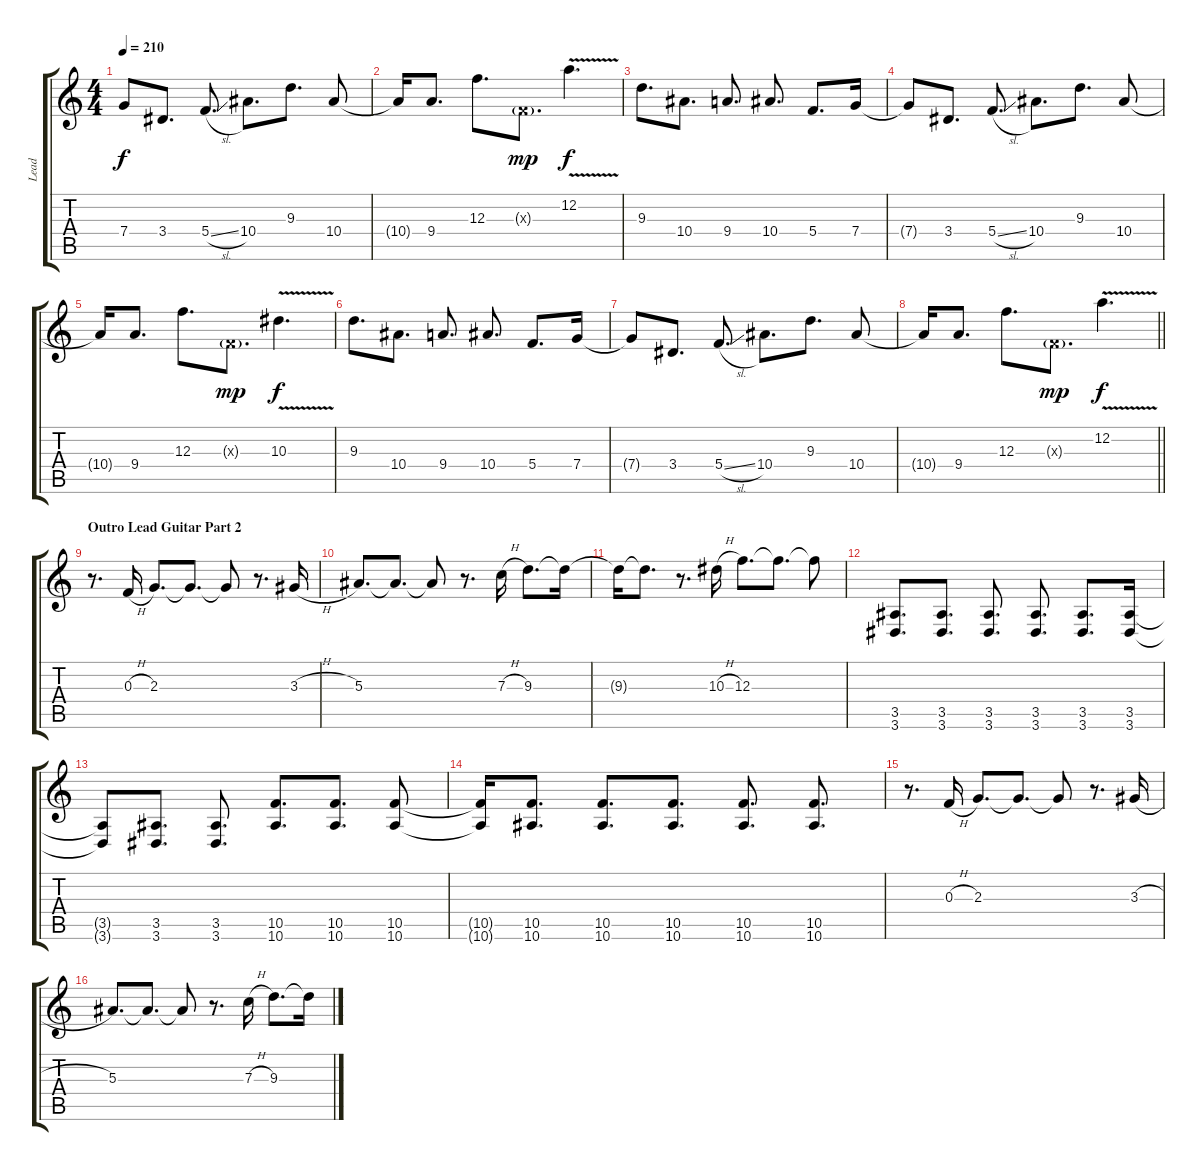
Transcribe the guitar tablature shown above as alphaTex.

\track ("Lead" "Lead") {instrument distortionguitar}
\staff {score tabs}
\tuning (D4 A3 F3 C3 G2 C2) {hide}
\ts (4 4)
\tempo 210
\clef g2
\ks c
7.4{t}.8{dy f} 3.4.8{d} 5.4{sl}.8{d} 10.4.8{d} 9.3.8{d} 10.4.8 |
10.4{t}.16 9.4.8{d} 12.3.8{d} 0.3{g x}.8{d dy mp} 12.2{v}.4{d dy f} |
9.3.8{d} 10.4.8{d} 9.4.8{d} 10.4.8{d} 5.4.8{d} 7.4.16 |
7.4{t}.8 3.4.8{d} 5.4{sl}.8{d} 10.4.8{d} 9.3.8{d} 10.4.8 |
10.4{t}.16 9.4.8{d} 12.3.8{d} 0.3{g x}.8{d dy mp} 10.3{v}.4{d dy f} |
9.3.8{d} 10.4.8{d} 9.4.8{d} 10.4.8{d} 5.4.8{d} 7.4.16 |
7.4{t}.8 3.4.8{d} 5.4{sl}.8{d} 10.4.8{d} 9.3.8{d} 10.4.8 |
\barLineRight lightlight
10.4{t}.16 9.4.8{d} 12.3.8{d} 0.3{g x}.8{d dy mp} 12.2{v}.4{d dy f} |
\section ("" "Outro Lead Guitar Part 2")
r.8{d} 0.3{h}.16 2.3.8{d} 2.3{t}.8{d} 2.3{t}.8 r.8{d} 3.3{h}.16 |
5.3.8{d} 5.3{t}.8{d} 5.3{t}.8 r.8{d} 7.3{h}.16 9.3.8{d} 9.3{t}.16 |
9.3{t}.16 9.3{t}.8{d} r.8{d} 10.3{h}.16 12.3.8{d} 12.3{t}.8{d} 12.3{t}.8 |
(3.5 3.6).8{d} (3.5 3.6).8{d} (3.5 3.6).8{d} (3.5 3.6).8{d} (3.5 3.6).8{d} (3.5 3.6).16 |
(3.5{t} 3.6{t}).8 (3.5 3.6).8{d} (3.5 3.6).8{d} (10.5 10.6).8{d} (10.5 10.6).8{d} (10.5 10.6).8 |
(10.5{t} 10.6{t}).16 (10.5 10.6).8{d} (10.5 10.6).8{d} (10.5 10.6).8{d} (10.5 10.6).8{d} (10.5 10.6).8{d} |
r.8{d} 0.3{h}.16 2.3.8{d} 2.3{t}.8{d} 2.3{t}.8 r.8{d} 3.3{h}.16 |
5.3.8{d} 5.3{t}.8{d} 5.3{t}.8 r.8{d} 7.3{h}.16 9.3.8{d} 9.3{t}.16
